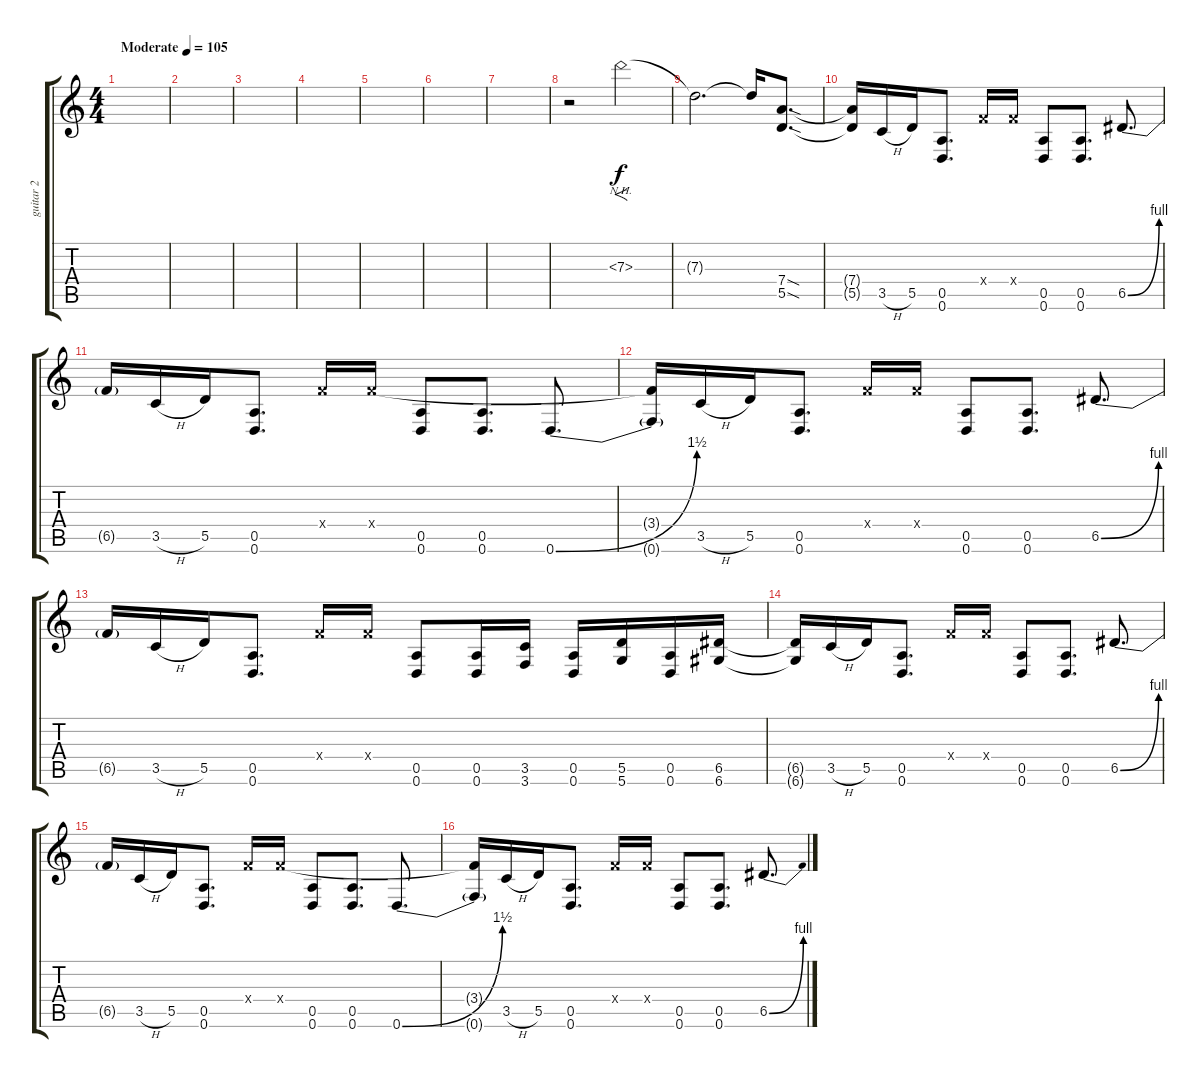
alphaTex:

\track ("guitar 2" "guitar 2") {instrument distortionguitar}
\staff {score tabs}
\tuning (E4 B3 G3 D3 A2 D2) {hide}
\ts (4 4)
\tempo (105 "Moderate")
\clef g2
\ks c
|
|
|
|
|
|
|
r.2 7.3{nh}.2{f} |
7.3{t}.2{d} 7.3{t}.16 (7.4{sod} 5.5{sod}).8{d} |
(7.4{t} 5.5{t}).16 3.5{h}.16 5.5.16 (0.5 0.6).8{d} 3.4{x}.16 3.4{x}.16 (0.5 0.6).8 (0.5 0.6).8{d} 6.5{be (bend 0 0 60 4)}.8{d} |
6.5{t}.16 3.5{h}.16 5.5.16 (0.5 0.6).8{d} 3.4{x}.16 3.4{x}.16 (0.5 0.6).8 (0.5 0.6).8{d} 0.6{be (bend 0 0 60 6)}.8{d} |
(3.4{t} 0.6{t}).16 3.5{h}.16 5.5.16 (0.5 0.6).8{d} 3.4{x}.16 3.4{x}.16 (0.5 0.6).8 (0.5 0.6).8{d} 6.5{be (bend 0 0 60 4)}.8{d} |
6.5{t}.16 3.5{h}.16 5.5.16 (0.5 0.6).8{d} 3.4{x}.16 3.4{x}.16 (0.5 0.6).8 (0.5 0.6).16 (3.5 3.6).16 (0.5 0.6).16 (5.5 5.6).16 (0.5 0.6).16 (6.5 6.6).16 |
(6.5{t} 6.6{t}).16 3.5{h}.16 5.5.16 (0.5 0.6).8{d} 3.4{x}.16 3.4{x}.16 (0.5 0.6).8 (0.5 0.6).8{d} 6.5{be (bend 0 0 60 4)}.8{d} |
6.5{t}.16 3.5{h}.16 5.5.16 (0.5 0.6).8{d} 3.4{x}.16 3.4{x}.16 (0.5 0.6).8 (0.5 0.6).8{d} 0.6{be (bend 0 0 60 6)}.8{d} |
(3.4{t} 0.6{t}).16 3.5{h}.16 5.5.16 (0.5 0.6).8{d} 3.4{x}.16 3.4{x}.16 (0.5 0.6).8 (0.5 0.6).8{d} 6.5{be (bend 0 0 60 4)}.8{d}
